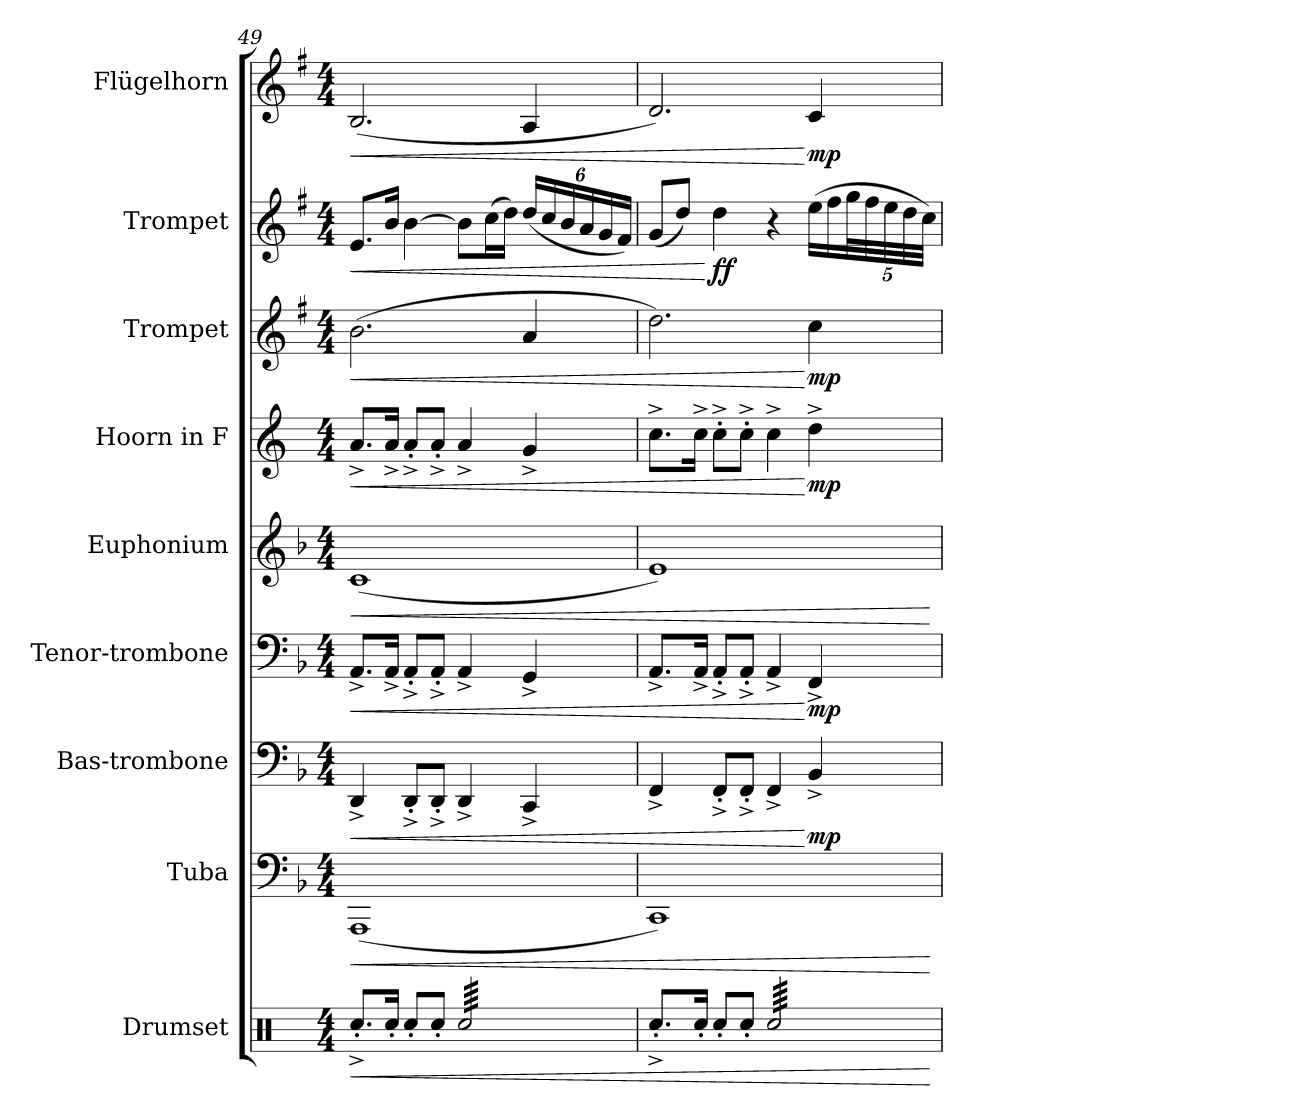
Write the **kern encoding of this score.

**kern	**dynam	**kern	**dynam	**kern	**dynam	**kern	**dynam	**kern	**dynam	**kern	**dynam	**kern	**dynam	**kern	**dynam	**kern	**dynam
*part9	*part9	*part8	*part8	*part7	*part7	*part6	*part6	*part5	*part5	*part4	*part4	*part3	*part3	*part2	*part2	*part1	*part1
*staff9	*staff9	*staff8	*staff8	*staff7	*staff7	*staff6	*staff6	*staff5	*staff5	*staff4	*staff4	*staff3	*staff3	*staff2	*staff2	*staff1	*staff1
*I"Drumset	*	*I"Tuba	*	*I"Bas-trombone	*	*I"Tenor-trombone	*	*I"Euphonium	*	*I"Hoorn in F	*	*I"Trompet	*	*I"Trompet	*	*I"Flügelhorn	*
*I'Drs.	*	*I'Tba.	*	*I'Bs. Tbn.	*	*I'T. Tbn.	*	*I'Euph.	*	*	*	*I'Tpt.	*	*I'Tpt.	*	*I'Flghn.	*
*clefX	*	*clefF4	*	*clefF4	*	*clefF4	*	*clefG2	*	*clefG2	*	*clefG2	*	*clefG2	*	*clefG2	*
*	*	*	*	*	*	*	*	*ITrd8c14	*	*ITrd4c7	*	*ITrd1c2	*	*ITrd1c2	*	*ITrd1c2	*
*k[]	*	*k[b-]	*	*k[b-]	*	*k[b-]	*	*k[b-]	*	*k[b-]	*	*k[b-]	*	*k[b-]	*	*k[b-]	*
*M4/4	*	*M4/4	*	*M4/4	*	*M4/4	*	*M4/4	*	*M4/4	*	*M4/4	*	*M4/4	*	*M4/4	*
=49	=49	=49	=49	=49	=49	=49	=49	=49	=49	=49	=49	=49	=49	=49	=49	=49	=49
!	!LO:HP:b	!	!LO:HP:b	!	!LO:HP:b	!	!LO:HP:b	!	!LO:HP:b	!	!LO:HP:b	!	!LO:HP:b	!	!LO:HP:b	!	!LO:HP:b
8.Rcc^'/L	<	(1AAA	<	4DD^/	<	8.AA^/L	<	(1C	<	8.d^/L	<	(2.a\	<	8.d/L	<	(2.A/	<
16Rcc'/Jk	.	.	.	.	.	16AA^/Jk	.	.	.	16d^/Jk	.	.	.	16a/Jk	.	.	.
8Rcc'/L	.	.	.	8DD^'/L	.	8AA^'/L	.	.	.	8d^'/L	.	.	.	[4a\	.	.	.
8Rcc'/J	.	.	.	8DD^'/J	.	8AA^'/J	.	.	.	8d^'/J	.	.	.	.	.	.	.
*tremolo	*	*	*	*	*	*	*	*	*	*	*	*	*	*	*	*	*
64Rcc/LLLL	.	.	.	4DD^/	.	4AA^/	.	.	.	4d^/	.	.	.	8a\L]	.	.	.
64Rcc/	.	.	.	.	.	.	.	.	.	.	.	.	.	.	.	.	.
64Rcc/	.	.	.	.	.	.	.	.	.	.	.	.	.	.	.	.	.
64Rcc/	.	.	.	.	.	.	.	.	.	.	.	.	.	.	.	.	.
64Rcc/	.	.	.	.	.	.	.	.	.	.	.	.	.	.	.	.	.
64Rcc/	.	.	.	.	.	.	.	.	.	.	.	.	.	.	.	.	.
64Rcc/	.	.	.	.	.	.	.	.	.	.	.	.	.	.	.	.	.
64Rcc/	.	.	.	.	.	.	.	.	.	.	.	.	.	.	.	.	.
64Rcc/	.	.	.	.	.	.	.	.	.	.	.	.	.	(16b-\L	.	.	.
64Rcc/	.	.	.	.	.	.	.	.	.	.	.	.	.	.	.	.	.
64Rcc/	.	.	.	.	.	.	.	.	.	.	.	.	.	.	.	.	.
64Rcc/	.	.	.	.	.	.	.	.	.	.	.	.	.	.	.	.	.
64Rcc/	.	.	.	.	.	.	.	.	.	.	.	.	.	16cc\JJ)	.	.	.
64Rcc/	.	.	.	.	.	.	.	.	.	.	.	.	.	.	.	.	.
64Rcc/	.	.	.	.	.	.	.	.	.	.	.	.	.	.	.	.	.
64Rcc/	.	.	.	.	.	.	.	.	.	.	.	.	.	.	.	.	.
*	*	*	*	*	*	*	*	*	*	*	*	*	*	*Xbrackettup	*	*	*
64Rcc/	.	.	.	4CC^/	.	4GG^/	.	.	.	4c^/	.	4g/	.	(24cc/LL	.	4G/	.
64Rcc/	.	.	.	.	.	.	.	.	.	.	.	.	.	.	.	.	.
64Rcc/	.	.	.	.	.	.	.	.	.	.	.	.	.	.	.	.	.
.	.	.	.	.	.	.	.	.	.	.	.	.	.	24b-/	.	.	.
64Rcc/	.	.	.	.	.	.	.	.	.	.	.	.	.	.	.	.	.
64Rcc/	.	.	.	.	.	.	.	.	.	.	.	.	.	.	.	.	.
64Rcc/	.	.	.	.	.	.	.	.	.	.	.	.	.	.	.	.	.
.	.	.	.	.	.	.	.	.	.	.	.	.	.	24a/	.	.	.
64Rcc/	.	.	.	.	.	.	.	.	.	.	.	.	.	.	.	.	.
64Rcc/	.	.	.	.	.	.	.	.	.	.	.	.	.	.	.	.	.
64Rcc/	.	.	.	.	.	.	.	.	.	.	.	.	.	24g/	.	.	.
64Rcc/	.	.	.	.	.	.	.	.	.	.	.	.	.	.	.	.	.
64Rcc/	.	.	.	.	.	.	.	.	.	.	.	.	.	.	.	.	.
.	.	.	.	.	.	.	.	.	.	.	.	.	.	24f/	.	.	.
64Rcc/	.	.	.	.	.	.	.	.	.	.	.	.	.	.	.	.	.
64Rcc/	.	.	.	.	.	.	.	.	.	.	.	.	.	.	.	.	.
64Rcc/	.	.	.	.	.	.	.	.	.	.	.	.	.	.	.	.	.
.	.	.	.	.	.	.	.	.	.	.	.	.	.	24e/JJ)	.	.	.
64Rcc/	.	.	.	.	.	.	.	.	.	.	.	.	.	.	.	.	.
64Rcc/JJJJ	.	.	.	.	.	.	.	.	.	.	.	.	.	.	.	.	.
*Xtremolo	*	*	*	*	*	*	*	*	*	*	*	*	*	*	*	*	*
=50	=50	=50	=50	=50	=50	=50	=50	=50	=50	=50	=50	=50	=50	=50	=50	=50	=50
8.Rcc^'/L	.	1CC)	.	4FF^/	.	8.AA^/L	.	1E)	.	8.f^\L	.	2.cc\)	.	(8f/L	.	2.c/)	.
.	.	.	.	.	.	.	.	.	.	.	.	.	.	8cc/J)	.	.	.
16Rcc'/Jk	.	.	.	.	.	16AA^/Jk	.	.	.	16f^\Jk	.	.	.	.	.	.	.
!	!	!	!	!	!	!	!	!	!	!	!	!	!	!	!LO:DY:n=1:b	!	!
8Rcc'/L	.	.	.	8FF^'/L	.	8AA^'/L	.	.	.	8f^'\L	.	.	.	4cc\	[ ff	.	.
8Rcc'/J	.	.	.	8FF^'/J	.	8AA^'/J	.	.	.	8f^'\J	.	.	.	.	.	.	.
*tremolo	*	*	*	*	*	*	*	*	*	*	*	*	*	*	*	*	*
64Rcc/LLLL	.	.	.	4FF^/	.	4AA^/	.	.	.	4f^\	.	.	.	4r	.	.	.
64Rcc/	.	.	.	.	.	.	.	.	.	.	.	.	.	.	.	.	.
64Rcc/	.	.	.	.	.	.	.	.	.	.	.	.	.	.	.	.	.
64Rcc/	.	.	.	.	.	.	.	.	.	.	.	.	.	.	.	.	.
64Rcc/	.	.	.	.	.	.	.	.	.	.	.	.	.	.	.	.	.
64Rcc/	.	.	.	.	.	.	.	.	.	.	.	.	.	.	.	.	.
64Rcc/	.	.	.	.	.	.	.	.	.	.	.	.	.	.	.	.	.
64Rcc/	.	.	.	.	.	.	.	.	.	.	.	.	.	.	.	.	.
64Rcc/	.	.	.	.	.	.	.	.	.	.	.	.	.	.	.	.	.
64Rcc/	.	.	.	.	.	.	.	.	.	.	.	.	.	.	.	.	.
64Rcc/	.	.	.	.	.	.	.	.	.	.	.	.	.	.	.	.	.
64Rcc/	.	.	.	.	.	.	.	.	.	.	.	.	.	.	.	.	.
64Rcc/	.	.	.	.	.	.	.	.	.	.	.	.	.	.	.	.	.
64Rcc/	.	.	.	.	.	.	.	.	.	.	.	.	.	.	.	.	.
64Rcc/	.	.	.	.	.	.	.	.	.	.	.	.	.	.	.	.	.
64Rcc/	.	.	.	.	.	.	.	.	.	.	.	.	.	.	.	.	.
!	!	!	!	!	!LO:DY:n=1:b	!	!LO:DY:n=1:b	!	!	!	!LO:DY:n=1:b	!	!LO:DY:n=1:b	!	!	!	!LO:DY:n=1:b
64Rcc/	.	.	.	4BB-^/	[ mp	4FF^/	[ mp	.	.	4g^\	[ mp	4b-\	[ mp	(16dd\LL	.	4B-/	[ mp
64Rcc/	.	.	.	.	.	.	.	.	.	.	.	.	.	.	.	.	.
64Rcc/	.	.	.	.	.	.	.	.	.	.	.	.	.	.	.	.	.
64Rcc/	.	.	.	.	.	.	.	.	.	.	.	.	.	.	.	.	.
64Rcc/	.	.	.	.	.	.	.	.	.	.	.	.	.	16ee\	.	.	.
64Rcc/	.	.	.	.	.	.	.	.	.	.	.	.	.	.	.	.	.
64Rcc/	.	.	.	.	.	.	.	.	.	.	.	.	.	.	.	.	.
64Rcc/	.	.	.	.	.	.	.	.	.	.	.	.	.	.	.	.	.
64Rcc/	.	.	.	.	.	.	.	.	.	.	.	.	.	40ff\L	.	.	.
64Rcc/	.	.	.	.	.	.	.	.	.	.	.	.	.	.	.	.	.
.	.	.	.	.	.	.	.	.	.	.	.	.	.	40ee\	.	.	.
64Rcc/	.	.	.	.	.	.	.	.	.	.	.	.	.	.	.	.	.
64Rcc/	.	.	.	.	.	.	.	.	.	.	.	.	.	.	.	.	.
.	.	.	.	.	.	.	.	.	.	.	.	.	.	40dd\	.	.	.
64Rcc/	.	.	.	.	.	.	.	.	.	.	.	.	.	.	.	.	.
.	.	.	.	.	.	.	.	.	.	.	.	.	.	40cc\	.	.	.
64Rcc/	.	.	.	.	.	.	.	.	.	.	.	.	.	.	.	.	.
64Rcc/	.	.	.	.	.	.	.	.	.	.	.	.	.	.	.	.	.
.	.	.	.	.	.	.	.	.	.	.	.	.	.	40b-\JJJ)	.	.	.
64Rcc/JJJJ	.	.	.	.	.	.	.	.	.	.	.	.	.	.	.	.	.
*Xtremolo	*	*	*	*	*	*	*	*	*	*	*	*	*	*	*	*	*
.	[	.	[	.	.	.	.	.	[	.	.	.	.	.	.	.	.
=	=	=	=	=	=	=	=	=	=	=	=	=	=	=	=	=	=
*-	*-	*-	*-	*-	*-	*-	*-	*-	*-	*-	*-	*-	*-	*-	*-	*-	*-
